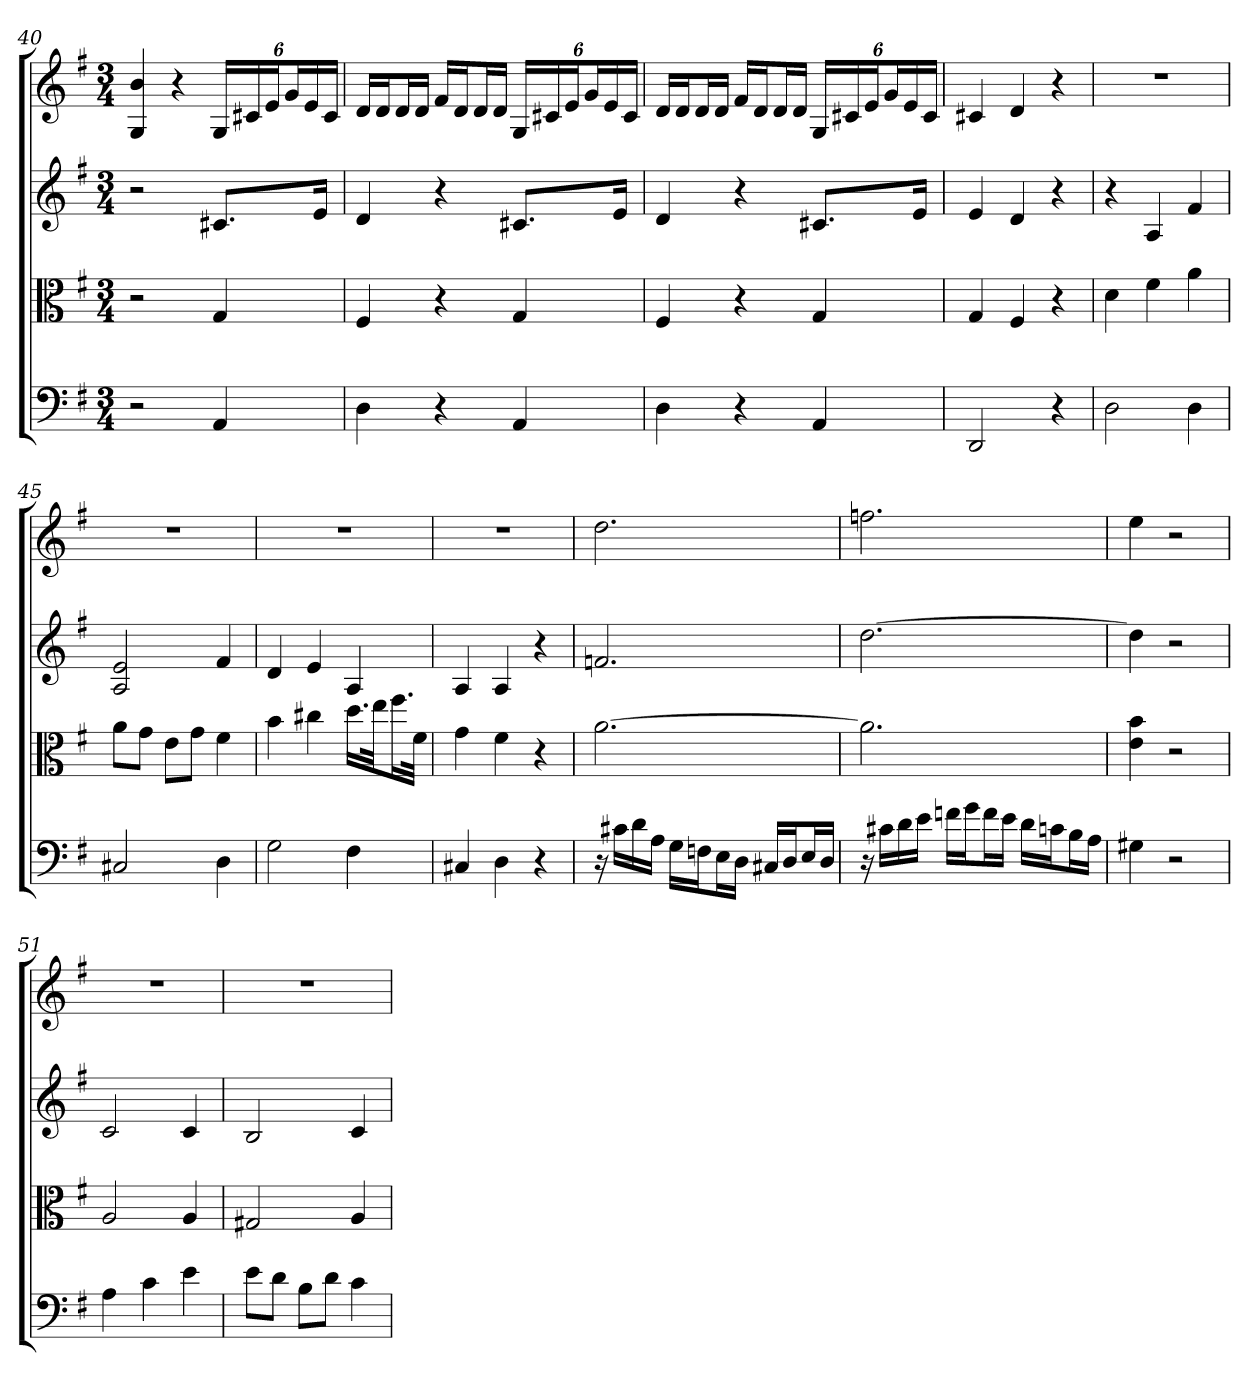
**kern	**kern	**kern	**kern
*part4	*part3	*part2	*part1
*staff4	*staff3	*staff2	*staff1
*clefF4	*clefC3	*clefG2	*clefG2
*k[f#]	*k[f#]	*k[f#]	*k[f#]
*G:	*G:	*G:	*G:
*M3/4	*M3/4	*M3/4	*M3/4
=40	=40	=40	=40
2r	2r	2r	4G 4b
.	.	.	4r
4AA	4G	8.c#X/L	24G/LL
.	.	.	24c#X/
.	.	.	24e/J
.	.	.	24g/L
.	.	.	24e/
.	.	16e/Jk	.
.	.	.	24c#/JJ
=41	=41	=41	=41
4D	4F#	4d	16d/LL
.	.	.	16d/J
.	.	.	16d/L
.	.	.	16d/JJ
4r	4r	4r	16f#/LL
.	.	.	16d/J
.	.	.	16d/L
.	.	.	16d/JJ
4AA	4G	8.c#X/L	24G/LL
.	.	.	24c#X/
.	.	.	24e/J
.	.	.	24g/L
.	.	.	24e/
.	.	16e/Jk	.
.	.	.	24c#/JJ
=42	=42	=42	=42
4D	4F#	4d	16d/LL
.	.	.	16d/J
.	.	.	16d/L
.	.	.	16d/JJ
4r	4r	4r	16f#/LL
.	.	.	16d/J
.	.	.	16d/L
.	.	.	16d/JJ
4AA	4G	8.c#X/L	24G/LL
.	.	.	24c#X/
.	.	.	24e/J
.	.	.	24g/L
.	.	.	24e/
.	.	16e/Jk	.
.	.	.	24c#/JJ
=43	=43	=43	=43
2DD	4G	4e	4c#X
.	4F#	4d	4d
4r	4r	4r	4r
=44	=44	=44	=44
2D	4d	4r	2.r
.	4f#	4A	.
4D	4a	4f#	.
=45	=45	=45	=45
2C#X	8a\L	2A 2e	2.r
.	8g\J	.	.
.	8e\L	.	.
.	8g\J	.	.
4D	4f#	4f#	.
=46	=46	=46	=46
2G	4b	4d	2.r
.	4cc#X	4e	.
4F#	16.dd\LL	4A	.
.	32ee\Jk	.	.
.	16.ff#\L	.	.
.	32f#\JJk	.	.
=47	=47	=47	=47
4C#X	4g	4A	2.r
4D	4f#	4A	.
4r	4r	4r	.
=48	=48	=48	=48
16r	[2.a	2.fn	2.dd
16c#X\LL	.	.	.
16d\	.	.	.
16A\JJ	.	.	.
16G\LL	.	.	.
16Fn\J	.	.	.
16E\L	.	.	.
16D\JJ	.	.	.
16C#X/LL	.	.	.
16D/J	.	.	.
16E/L	.	.	.
16D/JJ	.	.	.
=49	=49	=49	=49
16r	2.a]	[2.dd	2.ffn
16c#X\LL	.	.	.
16d\	.	.	.
16e\JJ	.	.	.
16fn\LL	.	.	.
16g\J	.	.	.
16f\L	.	.	.
16e\JJ	.	.	.
16d\LL	.	.	.
16cn\J	.	.	.
16B\L	.	.	.
16A\JJ	.	.	.
=50	=50	=50	=50
4G#X	4e 4b	4dd]	4ee
2r	2r	2r	2r
=51	=51	=51	=51
4A	2A	2c	2.r
4c	.	.	.
4e	4A	4c	.
=52	=52	=52	=52
8e\L	2G#X	2B	2.r
8d\J	.	.	.
8B\L	.	.	.
8d\J	.	.	.
4c	4A	4c	.
=	=	=	=
*-	*-	*-	*-
